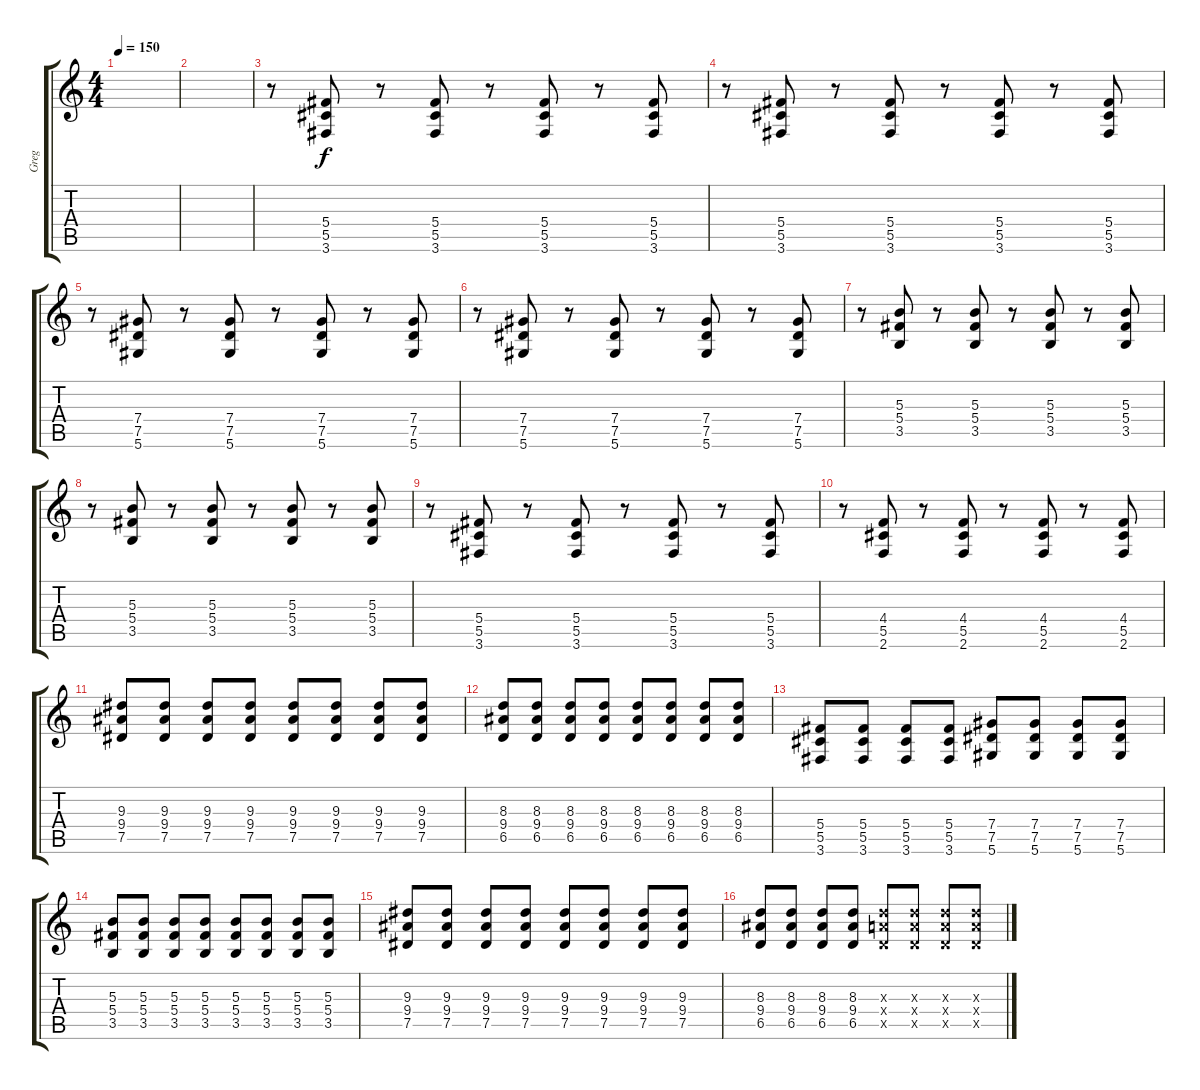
\track ("Greg" "Greg") {instrument distortionguitar}
\staff {score tabs}
\tuning (Eb4 Bb3 Gb3 Db3 Ab2 Eb2) {hide}
\ts (4 4)
\tempo 150
\clef g2
\ks c
|
|
r.8 (5.4 5.5 3.6).8 r.8 (5.4 5.5 3.6).8 r.8 (5.4 5.5 3.6).8 r.8 (5.4 5.5 3.6).8 |
r.8 (5.4 5.5 3.6).8 r.8 (5.4 5.5 3.6).8 r.8 (5.4 5.5 3.6).8 r.8 (5.4 5.5 3.6).8 |
r.8 (7.4 7.5 5.6).8 r.8 (7.4 7.5 5.6).8 r.8 (7.4 7.5 5.6).8 r.8 (7.4 7.5 5.6).8 |
r.8 (7.4 7.5 5.6).8 r.8 (7.4 7.5 5.6).8 r.8 (7.4 7.5 5.6).8 r.8 (7.4 7.5 5.6).8 |
r.8 (5.3 5.4 3.5).8 r.8 (5.3 5.4 3.5).8 r.8 (5.3 5.4 3.5).8 r.8 (5.3 5.4 3.5).8 |
r.8 (5.3 5.4 3.5).8 r.8 (5.3 5.4 3.5).8 r.8 (5.3 5.4 3.5).8 r.8 (5.3 5.4 3.5).8 |
r.8 (5.4 5.5 3.6).8 r.8 (5.4 5.5 3.6).8 r.8 (5.4 5.5 3.6).8 r.8 (5.4 5.5 3.6).8 |
r.8 (4.4 5.5 2.6).8 r.8 (4.4 5.5 2.6).8 r.8 (4.4 5.5 2.6).8 r.8 (4.4 5.5 2.6).8 |
(9.3 9.4 7.5).8 (9.3 9.4 7.5).8 (9.3 9.4 7.5).8 (9.3 9.4 7.5).8 (9.3 9.4 7.5).8 (9.3 9.4 7.5).8 (9.3 9.4 7.5).8 (9.3 9.4 7.5).8 |
(8.3 9.4 6.5).8 (8.3 9.4 6.5).8 (8.3 9.4 6.5).8 (8.3 9.4 6.5).8 (8.3 9.4 6.5).8 (8.3 9.4 6.5).8 (8.3 9.4 6.5).8 (8.3 9.4 6.5).8 |
(5.4 5.5 3.6).8 (5.4 5.5 3.6).8 (5.4 5.5 3.6).8 (5.4 5.5 3.6).8 (7.4 7.5 5.6).8 (7.4 7.5 5.6).8 (7.4 7.5 5.6).8 (7.4 7.5 5.6).8 |
(5.3 5.4 3.5).8 (5.3 5.4 3.5).8 (5.3 5.4 3.5).8 (5.3 5.4 3.5).8 (5.3 5.4 3.5).8 (5.3 5.4 3.5).8 (5.3 5.4 3.5).8 (5.3 5.4 3.5).8 |
(9.3 9.4 7.5).8 (9.3 9.4 7.5).8 (9.3 9.4 7.5).8 (9.3 9.4 7.5).8 (9.3 9.4 7.5).8 (9.3 9.4 7.5).8 (9.3 9.4 7.5).8 (9.3 9.4 7.5).8 |
(8.3 9.4 6.5).8 (8.3 9.4 6.5).8 (8.3 9.4 6.5).8 (8.3 9.4 6.5).8 (8.3{x} 8.4{x} 6.5{x}).8 (8.3{x} 8.4{x} 6.5{x}).8 (8.3{x} 8.4{x} 6.5{x}).8 (8.3{x} 8.4{x} 6.5{x}).8
